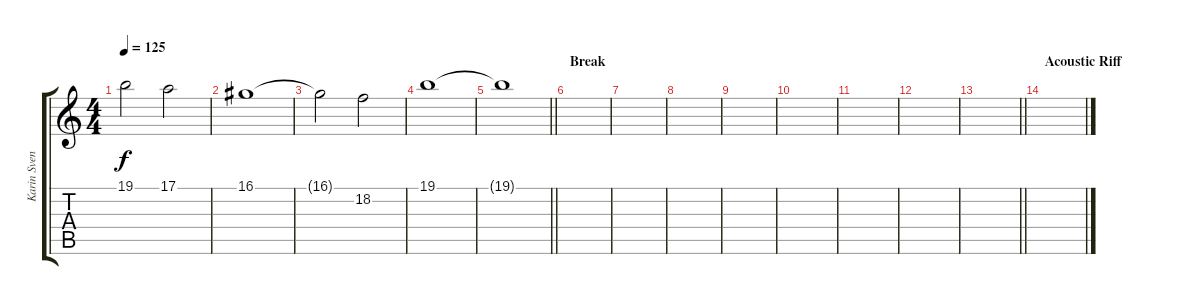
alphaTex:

\track ("Karin Svensson" "Karin Sven") {instrument violin}
\staff {score tabs}
\tuning (E4 B3 G3 D3 A2 E2) {hide}
\ts (4 4)
\tempo 125
\clef g2
\ks c
19.1{t}.2{dy f} 17.1.2 |
16.1.1 |
16.1{t}.2 18.2.2 |
19.1.1 |
\barLineRight lightlight
19.1{t}.1 |
\section ("" "Break")
|
|
|
|
|
|
|
\barLineRight lightlight
|
\section ("" "Acoustic Riff")
